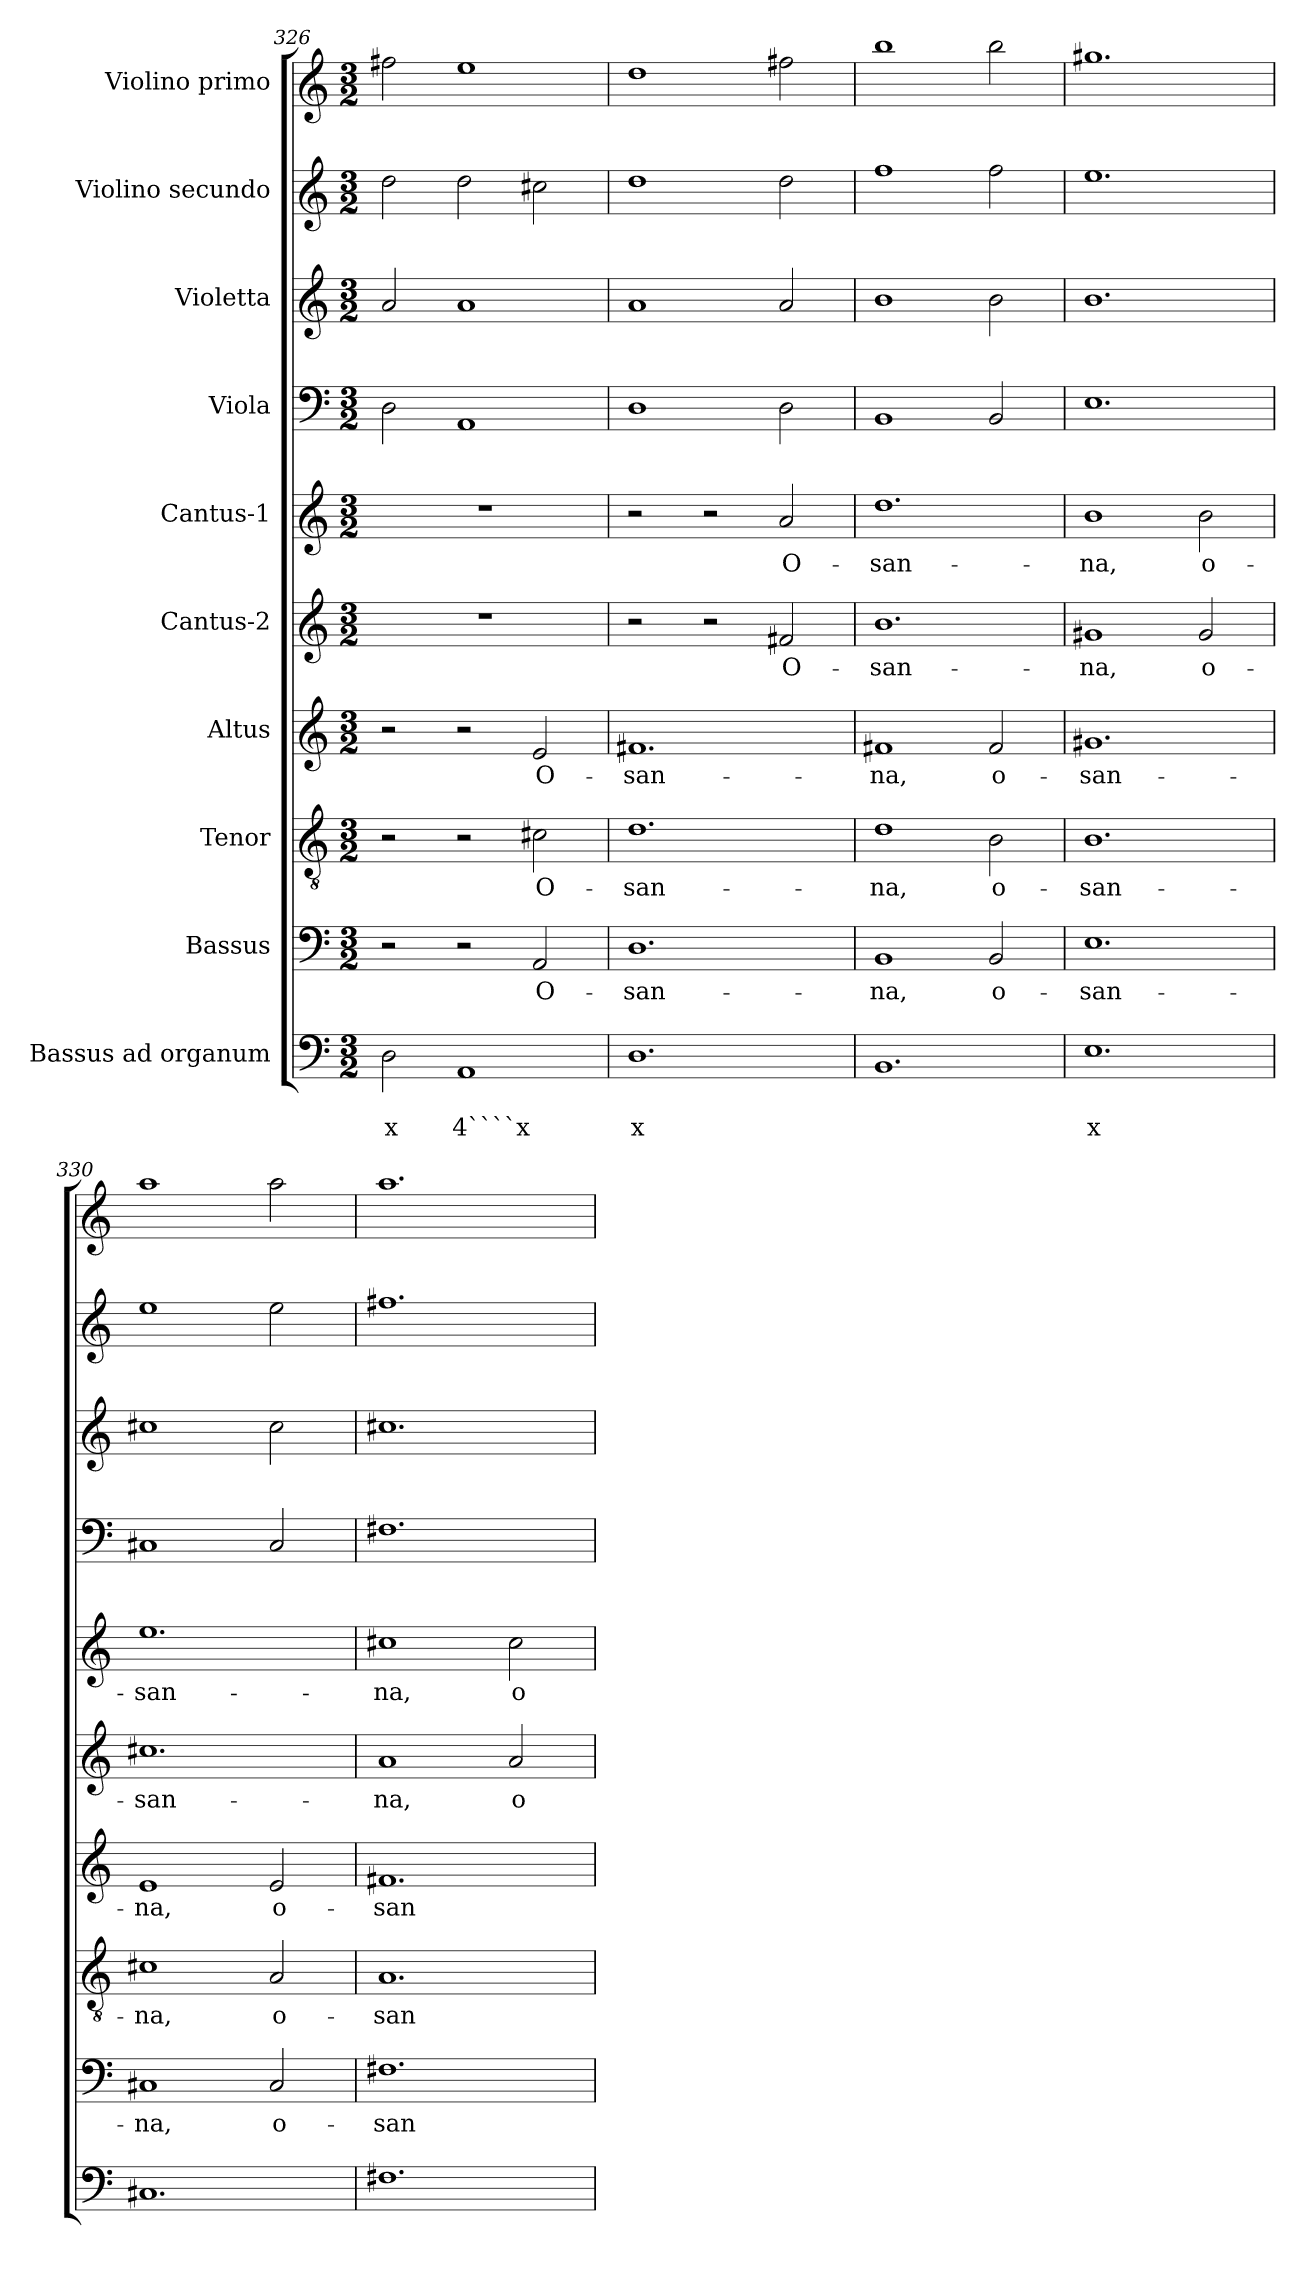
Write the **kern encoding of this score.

**kern	**text	**text	**kern	**text	**kern	**text	**kern	**text	**kern	**text	**kern	**text	**kern	**kern	**kern	**kern
*part10	*part10	*part10	*part9	*part9	*part8	*part8	*part7	*part7	*part6	*part6	*part5	*part5	*part4	*part3	*part2	*part1
*staff10	*staff10	*staff10	*staff9	*staff9	*staff8	*staff8	*staff7	*staff7	*staff6	*staff6	*staff5	*staff5	*staff4	*staff3	*staff2	*staff1
*I"Bassus ad  organum	*	*	*I"Bassus	*	*I"Tenor	*	*I"Altus	*	*I"Cantus-2	*	*I"Cantus-1	*	*I"Viola	*I"Violetta	*I"Violino secundo	*I"Violino primo
*clefF4	*	*	*clefF4	*	*clefGv2	*	*clefG2	*	*clefG2	*	*clefG2	*	*clefF4	*clefG2	*clefG2	*clefG2
*k[]	*	*	*k[]	*	*k[]	*	*k[]	*	*k[]	*	*k[]	*	*k[]	*k[]	*k[]	*k[]
*C:	*	*	*C:	*	*C:	*	*C:	*	*C:	*	*C:	*	*C:	*C:	*C:	*C:
*M3/2	*	*	*M3/2	*	*M3/2	*	*M3/2	*	*M3/2	*	*M3/2	*	*M3/2	*M3/2	*M3/2	*M3/2
=326	=326	=326	=326	=326	=326	=326	=326	=326	=326	=326	=326	=326	=326	=326	=326	=326
!	!	!LO:LY:b	!	!	!	!	!	!	!	!	!	!	!	!	!	!
2D\	.	x	2r	.	2r	.	2r	.	1.r	.	1.r	.	2D\	2a/	2dd\	2ff#X\
!	!	!LO:LY:b	!	!	!	!	!	!	!	!	!	!	!	!	!	!
1AA	.	4````x	2r	.	2r	.	2r	.	.	.	.	.	1AA	1a	2dd\	1ee
!	!	!	!	!LO:LY:b	!	!LO:LY:b	!	!LO:LY:b	!	!	!	!	!	!	!	!
.	.	.	2AA/	O-	2c#X\	O-	2e/	O-	.	.	.	.	.	.	2cc#X\	.
=327	=327	=327	=327	=327	=327	=327	=327	=327	=327	=327	=327	=327	=327	=327	=327	=327
!	!	!LO:LY:b	!	!LO:LY:b	!	!LO:LY:b	!	!LO:LY:b	!	!	!	!	!	!	!	!
1.D	.	x	1.D	-san-	1.d	-san-	1.f#X	-san-	2r	.	2r	.	1D	1a	1dd	1dd
.	.	.	.	.	.	.	.	.	2r	.	2r	.	.	.	.	.
!	!	!	!	!	!	!	!	!	!	!LO:LY:b	!	!LO:LY:b	!	!	!	!
.	.	.	.	.	.	.	.	.	2f#X/	O-	2a/	O-	2D\	2a/	2dd\	2ff#X\
=328	=328	=328	=328	=328	=328	=328	=328	=328	=328	=328	=328	=328	=328	=328	=328	=328
!	!	!	!	!LO:LY:b	!	!LO:LY:b	!	!LO:LY:b	!	!LO:LY:b	!	!LO:LY:b	!	!	!	!
1.BB	.	.	1BB	-na,	1d	-na,	1f#X	-na,	1.b	-san-	1.dd	-san-	1BB	1b	1ff	1bb
!	!	!	!	!LO:LY:b	!	!LO:LY:b	!	!LO:LY:b	!	!	!	!	!	!	!	!
.	.	.	2BB/	o-	2B\	o-	2f#/	o-	.	.	.	.	2BB/	2b\	2ff\	2bb\
!!LO:LB:g=z
=329	=329	=329	=329	=329	=329	=329	=329	=329	=329	=329	=329	=329	=329	=329	=329	=329
!	!	!LO:LY:b	!	!LO:LY:b	!	!LO:LY:b	!	!LO:LY:b	!	!LO:LY:b	!	!LO:LY:b	!	!	!	!
1.E	.	x	1.E	-san-	1.B	-san-	1.g#X	-san-	1g#X	-na,	1b	-na,	1.E	1.b	1.ee	1.gg#X
!	!	!	!	!	!	!	!	!	!	!LO:LY:b	!	!LO:LY:b	!	!	!	!
.	.	.	.	.	.	.	.	.	2g#/	o-	2b\	o-	.	.	.	.
=330	=330	=330	=330	=330	=330	=330	=330	=330	=330	=330	=330	=330	=330	=330	=330	=330
!	!	!	!	!LO:LY:b	!	!LO:LY:b	!	!LO:LY:b	!	!LO:LY:b	!	!LO:LY:b	!	!	!	!
1.C#X	.	.	1C#X	-na,	1c#X	-na,	1e	-na,	1.cc#X	-san-	1.ee	-san-	1C#X	1cc#X	1ee	1aa
!	!	!	!	!LO:LY:b	!	!LO:LY:b	!	!LO:LY:b	!	!	!	!	!	!	!	!
.	.	.	2C#/	o-	2A/	o-	2e/	o-	.	.	.	.	2C#/	2cc#\	2ee\	2aa\
=331	=331	=331	=331	=331	=331	=331	=331	=331	=331	=331	=331	=331	=331	=331	=331	=331
!	!	!	!	!LO:LY:b	!	!LO:LY:b	!	!LO:LY:b	!	!LO:LY:b	!	!LO:LY:b	!	!	!	!
1.F#X	.	.	1.F#X	-san-	1.A	-san-	1.f#X	-san-	1a	-na,	1cc#X	-na,	1.F#X	1.cc#X	1.ff#X	1.aa
!	!	!	!	!	!	!	!	!	!	!LO:LY:b	!	!LO:LY:b	!	!	!	!
.	.	.	.	.	.	.	.	.	2a/	o-	2cc#\	o-	.	.	.	.
=	=	=	=	=	=	=	=	=	=	=	=	=	=	=	=	=
*-	*-	*-	*-	*-	*-	*-	*-	*-	*-	*-	*-	*-	*-	*-	*-	*-
